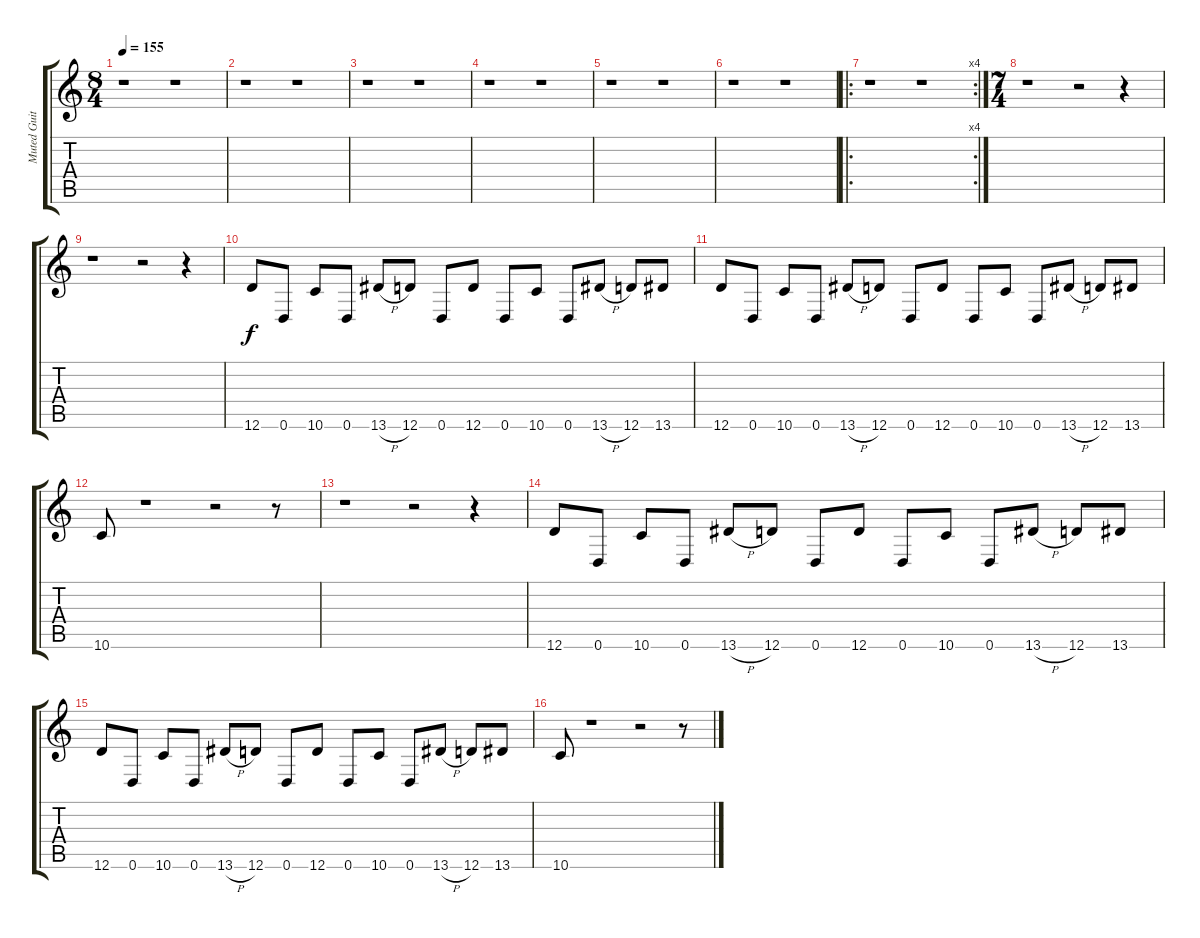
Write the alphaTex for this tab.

\track ("Muted Guitar" "Muted Guit") {instrument electricguitarmuted}
\staff {score tabs}
\tuning (E4 B3 G3 D3 A2 D2) {hide}
\ts (8 4)
\tempo 155
\clef g2
\ks c
r.1{dy f} r.1 |
r.1 r.1 |
r.1 r.1 |
r.1 r.1 |
r.1 r.1 |
r.1 r.1 |
\ro
\rc 4
r.1 r.1 |
\ts (7 4)
r.1 r.2 r.4 |
r.1 r.2 r.4 |
12.6.8 0.6.8 10.6.8 0.6.8 13.6{h}.8 12.6.8 0.6.8 12.6.8 0.6.8 10.6.8 0.6.8 13.6{h}.8 12.6.8 13.6.8 |
12.6.8 0.6.8 10.6.8 0.6.8 13.6{h}.8 12.6.8 0.6.8 12.6.8 0.6.8 10.6.8 0.6.8 13.6{h}.8 12.6.8 13.6.8 |
10.6.8 r.1 r.2 r.8 |
r.1 r.2 r.4 |
12.6.8 0.6.8 10.6.8 0.6.8 13.6{h}.8 12.6.8 0.6.8 12.6.8 0.6.8 10.6.8 0.6.8 13.6{h}.8 12.6.8 13.6.8 |
12.6.8 0.6.8 10.6.8 0.6.8 13.6{h}.8 12.6.8 0.6.8 12.6.8 0.6.8 10.6.8 0.6.8 13.6{h}.8 12.6.8 13.6.8 |
10.6.8 r.1 r.2 r.8
